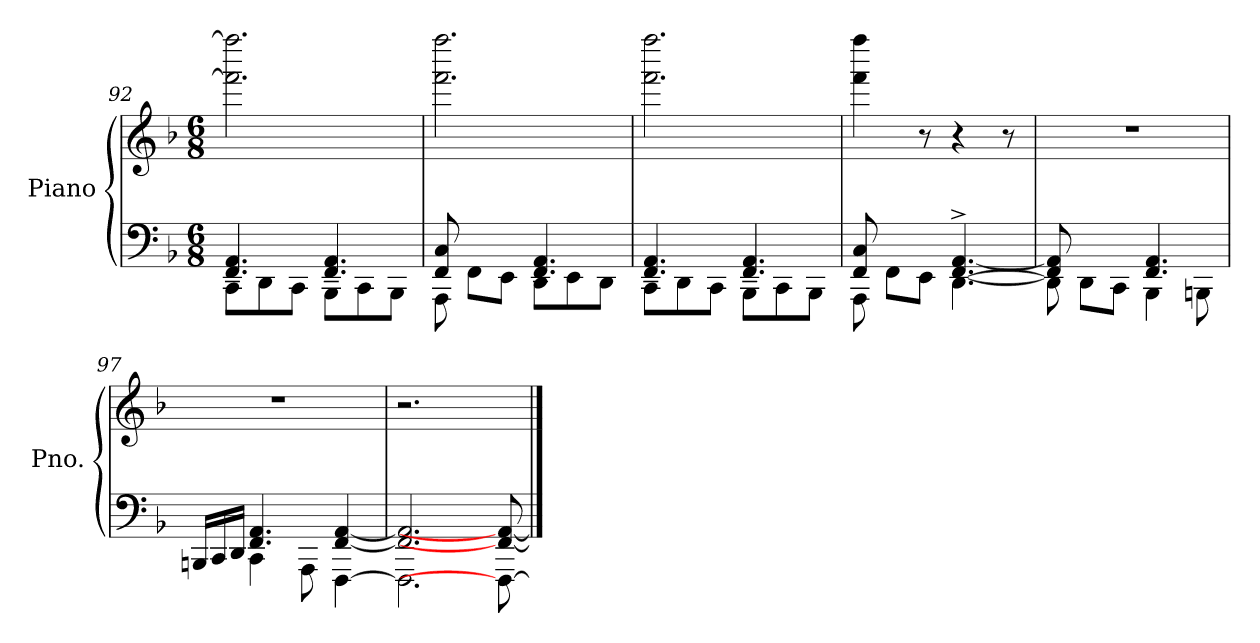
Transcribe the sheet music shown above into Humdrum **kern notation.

**kern	**kern
*part1	*part1
*staff2	*staff1
*I"Piano	*
*I'Pno.	*
*clefF4	*clefG2
*k[b-]	*k[b-]
*M6/8	*M6/8
=92	=92
*^	*
8CC\L	4.FF/~ 4.AA/~	2.fff\] 2.ffff\]
8DD\	.	.
8CC\J	.	.
8BBB-\L	4.FF/~ 4.AA/~	.
8CC\	.	.
8BBB-\J	.	.
=93	=93	=93
8AAA\	8FF/ 8C/	2.fff\ 2.ffff\
8FF\L	4ryy	.
8EE\J	.	.
8DD\L	4.FF/~ 4.AA/~	.
8EE\	.	.
8DD\J	.	.
!!LO:LB:g=z
=94	=94	=94
8CC\L	4.FF/~ 4.AA/~	2.fff\ 2.ffff\
8DD\	.	.
8CC\J	.	.
8BBB-\L	4.FF/~ 4.AA/~	.
8CC\	.	.
8BBB-\J	.	.
=95	=95	=95
8AAA\	8FF/ 8C/	4fff\ 4ffff\
8FF\L	4ryy	.
8EE\J	.	8r
[4.DD^\	[4.FF/ [4.AA/	4r
.	.	8r
=96	=96	=96
8DD\]	8FF/] 8AA/]	2.r
8DD\L	4ryy	.
8CC\J	.	.
4BBB-\	4.FF/ 4.AA/	.
8BBBn\	.	.
=97	=97	=97
*Xtuplet	*	*
24BBBn/LL	8ryy	2.r
24CC/	.	.
24DD/JJ	.	.
4CC\	4.FF/ 4.AA/	.
8AAA\	.	.
[4FFF\	[4FF/ [4AA/	.
=98	=98	=98
2.FFF\]	2.FF/] 2.AA/]	2.r
8FFF\_	8FF/_ 8AA/_	8ryy
*v	*v	*
==	==
*-	*-
